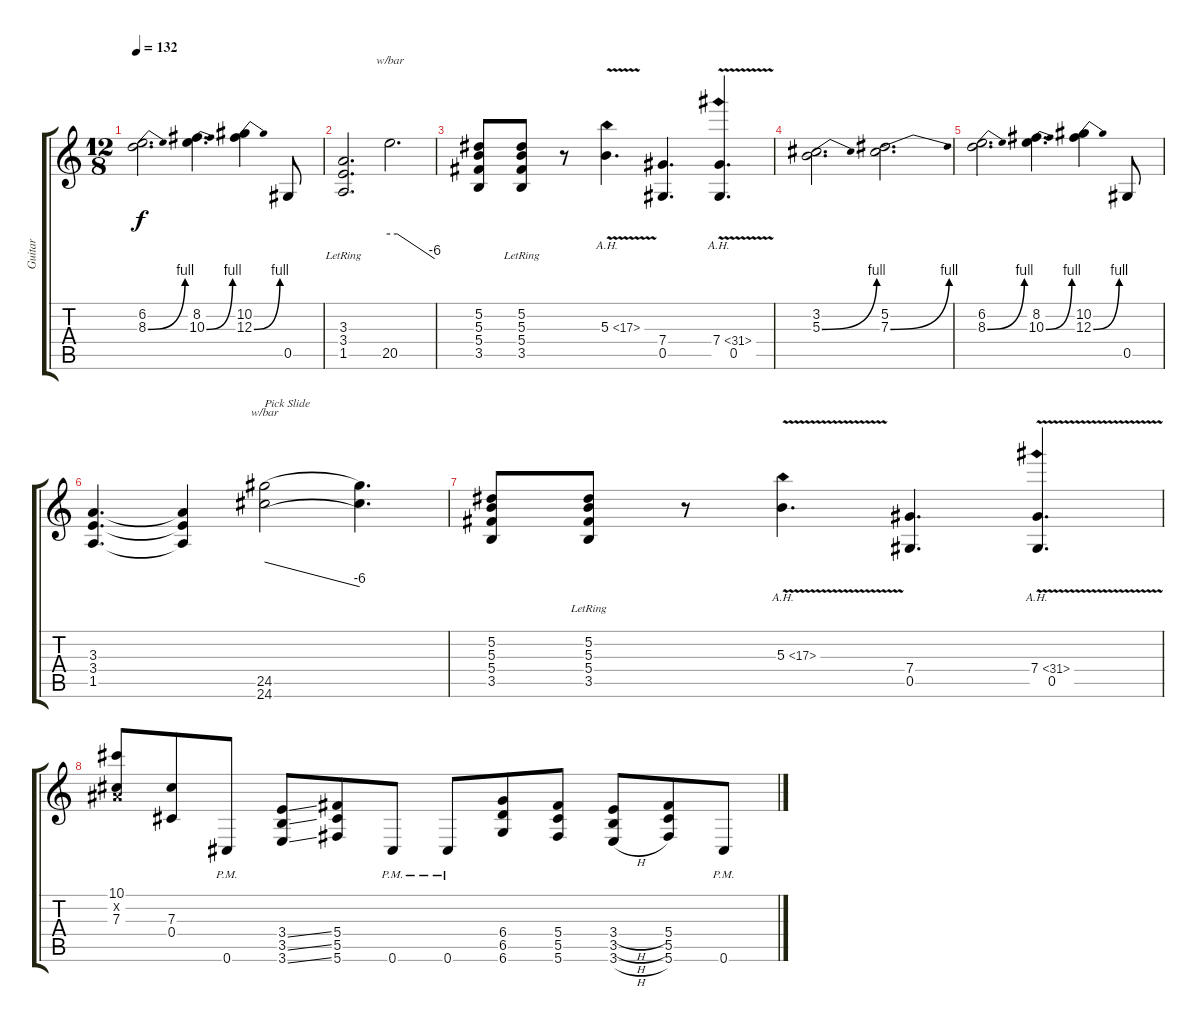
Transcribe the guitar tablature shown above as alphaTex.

\track ("Guitar" "Guitar") {instrument distortionguitar}
\staff {score tabs}
\tuning (Eb4 Bb3 Gb3 Db3 Ab2 Db2) {hide}
\ts (12 8)
\tempo 132
\clef g2
\ks c
(6.2 8.3{be (bend 0 0 60 4)}).2{d dy f} (8.2 10.3{be (bend 0 0 60 4)}).4{d} (10.2 12.3{be (bend 0 0 60 4)}).4 0.5.8 |
(3.3{lr} 3.4{lr} 1.5{lr}).2{d} 20.5.2{d tbe (custom default 0 0 10 0 60 -24)} |
(5.2 5.3 5.4 3.5).8 (5.2{lr} 5.3{lr} 5.4{lr} 3.5{lr}).8 r.8 5.3{ah 12 v}.4{d} (7.4 0.5).4{d} (7.4{ah 24 v} 0.5).4{d} |
(3.2 5.3{be (bend 0 0 60 4)}).2{d} (5.2 7.3{be (bend 0 0 60 4)}).2{d} |
(6.2 8.3{be (bend 0 0 60 4)}).2{d} (8.2 10.3{be (bend 0 0 60 4)}).4{d} (10.2 12.3{be (bend 0 0 60 4)}).4 0.5.8 |
(3.3 3.4 1.5).4{d} (3.3{t} 3.4{t} 1.5{t}).4 (24.5 24.6).2{tbe (dive default 0 0 60 -24) txt "Pick Slide"} (24.5{t} 24.6{t}).4{d} |
(5.2 5.3 5.4 3.5).8 (5.2{lr} 5.3{lr} 5.4{lr} 3.5{lr}).8 r.8 5.3{ah 12 v}.4{d} (7.4 0.5).4{d} (7.4{ah 24 v} 0.5).4{d} |
(10.1 0.2{x} 7.3).8 (7.3 0.4).8 0.6{pm}.8 (3.4{ss} 3.5{ss} 3.6{ss}).8 (5.4 5.5 5.6).8 0.6{pm}.8 0.6{pm}.8 (6.4 6.5 6.6).8 (5.4 5.5 5.6).8 (3.4{h} 3.5{h} 3.6{h}).8 (5.4 5.5 5.6).8 0.6{pm}.8
